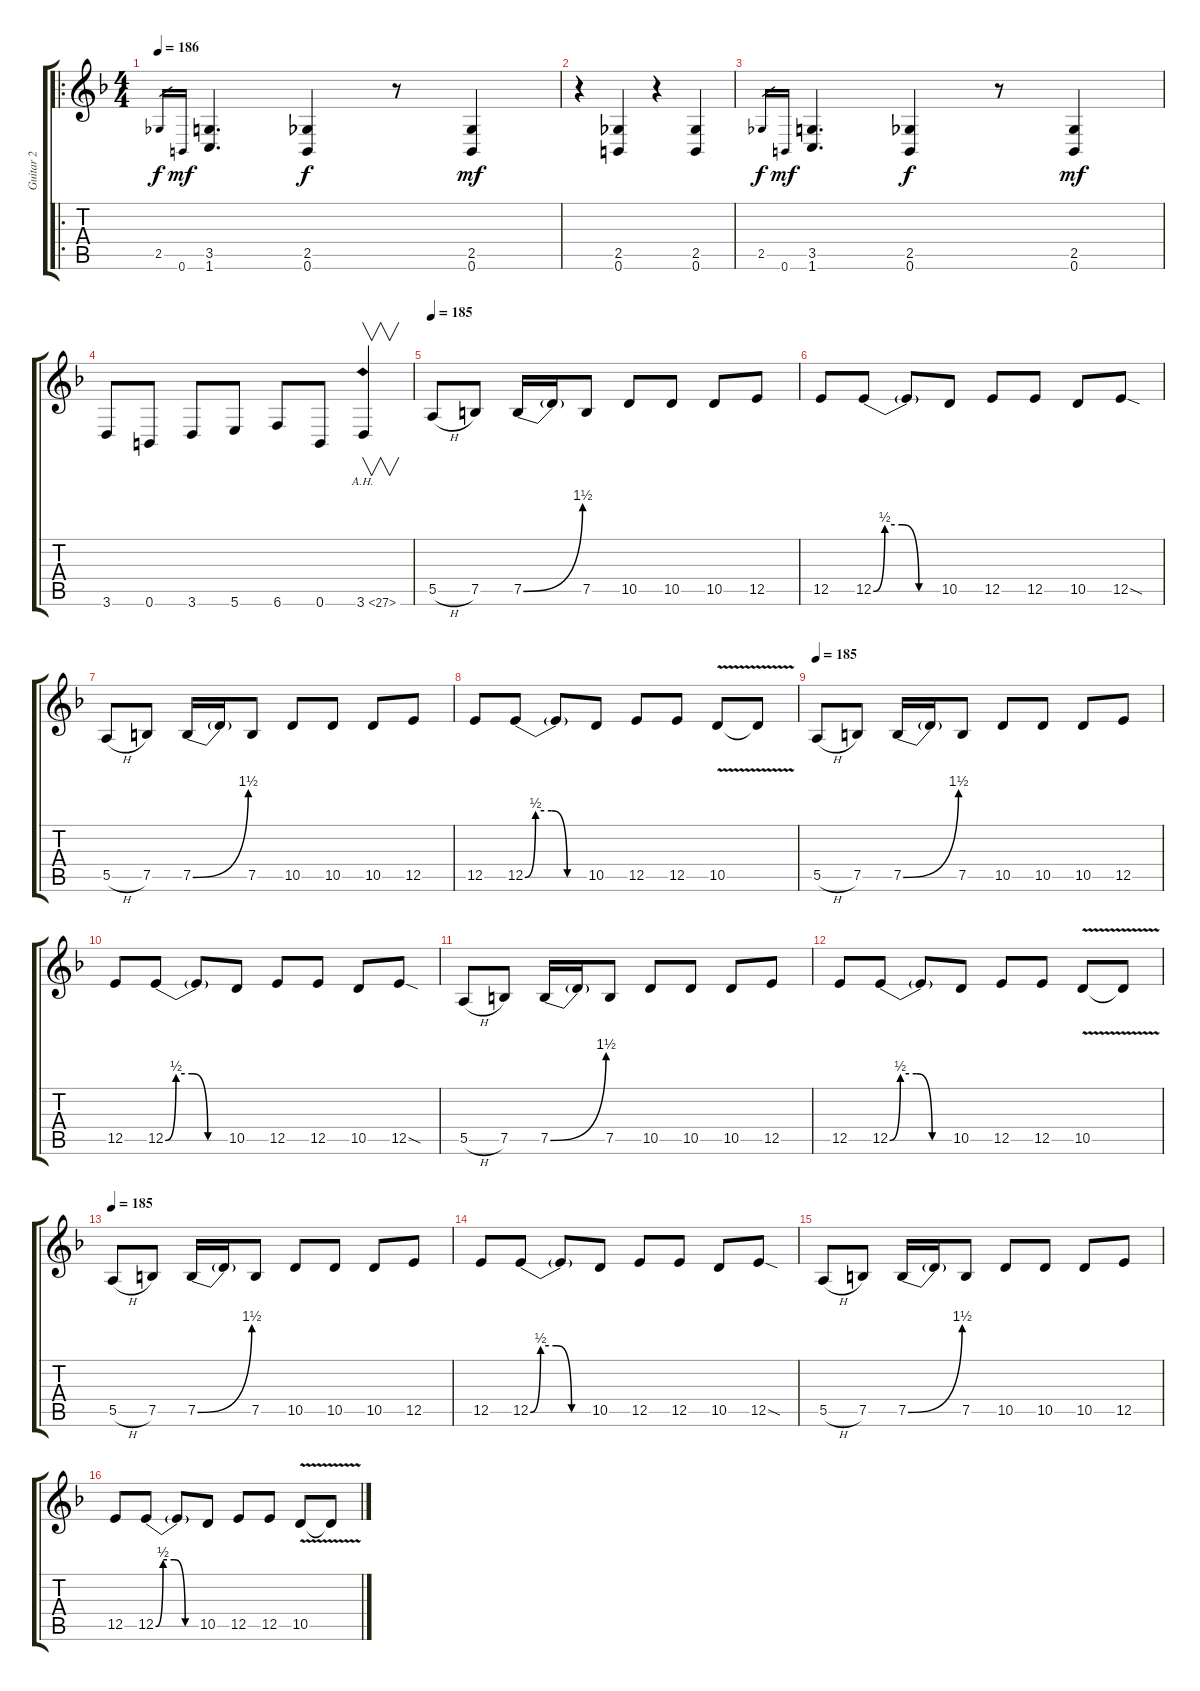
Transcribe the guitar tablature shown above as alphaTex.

\track ("Guitar 2" "Guitar 2") {instrument distortionguitar}
\staff {score tabs}
\tuning (B3 Gb3 D3 A2 E2 B1) {hide}
\ro
\ts (4 4)
\tempo 186
\clef g2
\ks f
2.5.16{gr dy f} 0.6.16{gr dy mf} (3.5 1.6).4{d} (2.5 0.6).4{dy f} r.8 (2.5 0.6).4{dy mf} |
r.4 (2.5 0.6).4 r.4 (2.5 0.6).4 |
2.5.16{gr dy f} 0.6.16{gr dy mf} (3.5 1.6).4{d} (2.5 0.6).4{dy f} r.8 (2.5 0.6).4{dy mf} |
3.6.8 0.6.8 3.6.8 5.6.8 6.6.8 0.6.8 3.6{ah 24}.4{v} |
\tempo 185
5.5{h}.8 7.5.8 7.5{be (bend 0 0 60 6)}.16 7.5{t}.16 7.5.8 10.5.8 10.5.8 10.5.8 12.5.8 |
12.5.8 12.5{be (custom 0 0 10 2 25 2 40 0 60 0)}.8 12.5{t}.8 10.5.8 12.5.8 12.5.8 10.5.8 12.5{sod}.8 |
5.5{h}.8 7.5.8 7.5{be (bend 0 0 60 6)}.16 7.5{t}.16 7.5.8 10.5.8 10.5.8 10.5.8 12.5.8 |
12.5.8 12.5{be (custom 0 0 10 2 25 2 40 0 60 0)}.8 12.5{t}.8 10.5.8 12.5.8 12.5.8 10.5{v}.8 10.5{v t}.8 |
\tempo 185
5.5{h}.8 7.5.8 7.5{be (bend 0 0 60 6)}.16 7.5{t}.16 7.5.8 10.5.8 10.5.8 10.5.8 12.5.8 |
12.5.8 12.5{be (custom 0 0 10 2 25 2 40 0 60 0)}.8 12.5{t}.8 10.5.8 12.5.8 12.5.8 10.5.8 12.5{sod}.8 |
5.5{h}.8 7.5.8 7.5{be (bend 0 0 60 6)}.16 7.5{t}.16 7.5.8 10.5.8 10.5.8 10.5.8 12.5.8 |
12.5.8 12.5{be (custom 0 0 10 2 25 2 40 0 60 0)}.8 12.5{t}.8 10.5.8 12.5.8 12.5.8 10.5{v}.8 10.5{v t}.8 |
\tempo 185
5.5{h}.8 7.5.8 7.5{be (bend 0 0 60 6)}.16 7.5{t}.16 7.5.8 10.5.8 10.5.8 10.5.8 12.5.8 |
12.5.8 12.5{be (custom 0 0 10 2 25 2 40 0 60 0)}.8 12.5{t}.8 10.5.8 12.5.8 12.5.8 10.5.8 12.5{sod}.8 |
5.5{h}.8 7.5.8 7.5{be (bend 0 0 60 6)}.16 7.5{t}.16 7.5.8 10.5.8 10.5.8 10.5.8 12.5.8 |
12.5.8 12.5{be (custom 0 0 10 2 25 2 40 0 60 0)}.8 12.5{t}.8 10.5.8 12.5.8 12.5.8 10.5{v}.8 10.5{v t}.8
